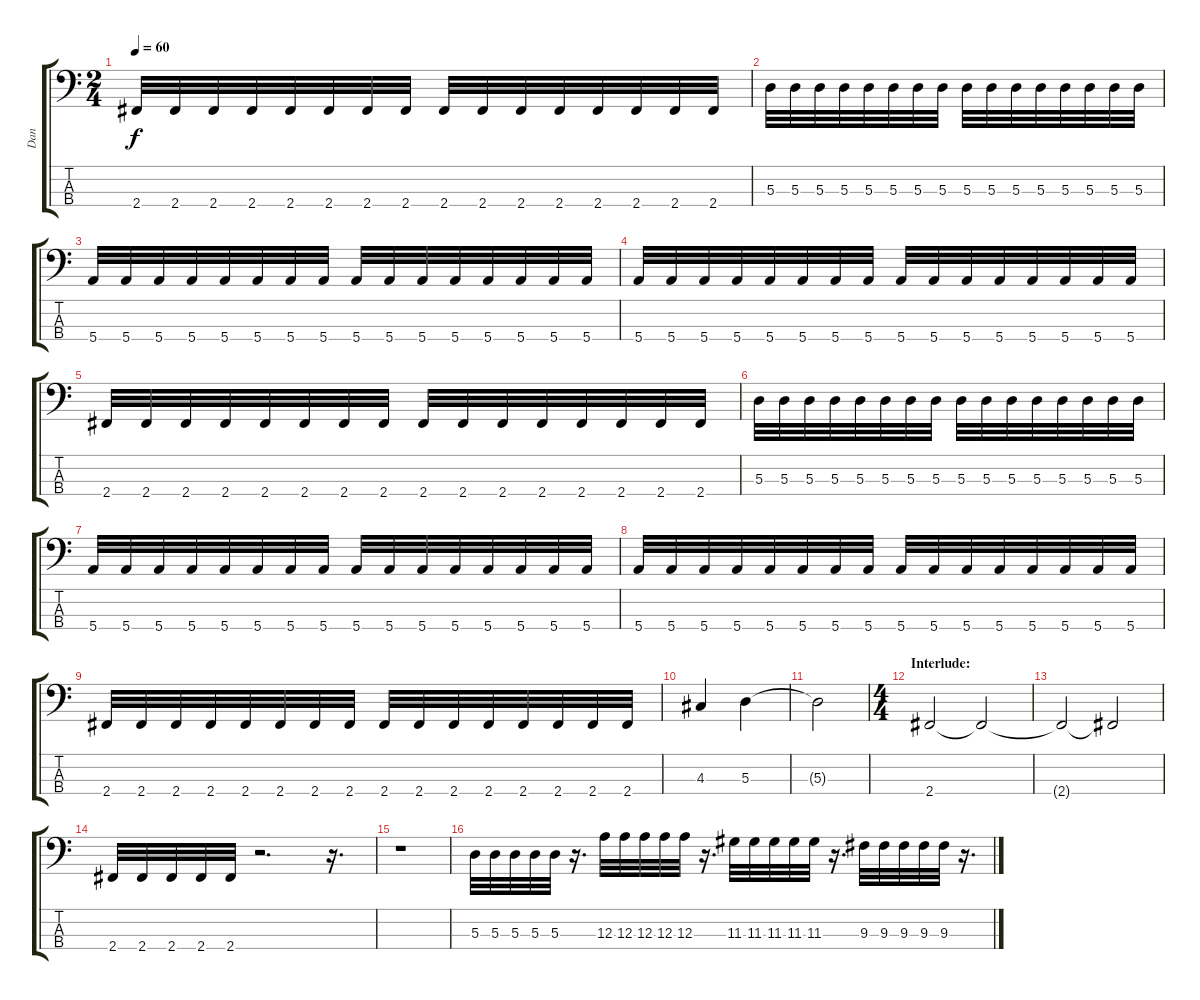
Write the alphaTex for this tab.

\track ("Dan" "Dan") {instrument electricbassfinger}
\staff {score tabs}
\tuning (G2 D2 A1 E1) {hide}
\ts (2 4)
\tempo 60
\clef f4
\ks c
2.4.32{dy f} 2.4.32 2.4.32 2.4.32 2.4.32 2.4.32 2.4.32 2.4.32 2.4.32 2.4.32 2.4.32 2.4.32 2.4.32 2.4.32 2.4.32 2.4.32 |
5.3.32 5.3.32 5.3.32 5.3.32 5.3.32 5.3.32 5.3.32 5.3.32 5.3.32 5.3.32 5.3.32 5.3.32 5.3.32 5.3.32 5.3.32 5.3.32 |
5.4.32 5.4.32 5.4.32 5.4.32 5.4.32 5.4.32 5.4.32 5.4.32 5.4.32 5.4.32 5.4.32 5.4.32 5.4.32 5.4.32 5.4.32 5.4.32 |
5.4.32 5.4.32 5.4.32 5.4.32 5.4.32 5.4.32 5.4.32 5.4.32 5.4.32 5.4.32 5.4.32 5.4.32 5.4.32 5.4.32 5.4.32 5.4.32 |
2.4.32 2.4.32 2.4.32 2.4.32 2.4.32 2.4.32 2.4.32 2.4.32 2.4.32 2.4.32 2.4.32 2.4.32 2.4.32 2.4.32 2.4.32 2.4.32 |
5.3.32 5.3.32 5.3.32 5.3.32 5.3.32 5.3.32 5.3.32 5.3.32 5.3.32 5.3.32 5.3.32 5.3.32 5.3.32 5.3.32 5.3.32 5.3.32 |
5.4.32 5.4.32 5.4.32 5.4.32 5.4.32 5.4.32 5.4.32 5.4.32 5.4.32 5.4.32 5.4.32 5.4.32 5.4.32 5.4.32 5.4.32 5.4.32 |
5.4.32 5.4.32 5.4.32 5.4.32 5.4.32 5.4.32 5.4.32 5.4.32 5.4.32 5.4.32 5.4.32 5.4.32 5.4.32 5.4.32 5.4.32 5.4.32 |
2.4.32 2.4.32 2.4.32 2.4.32 2.4.32 2.4.32 2.4.32 2.4.32 2.4.32 2.4.32 2.4.32 2.4.32 2.4.32 2.4.32 2.4.32 2.4.32 |
4.3.4 5.3.4 |
5.3{t}.2 |
\ts (4 4)
\section ("" "Interlude:")
2.4.2 2.4{t}.2 |
2.4{t}.2 2.4{t}.2 |
2.4.32 2.4.32 2.4.32 2.4.32 2.4.32 r.2{d} r.16{d} |
r.1 |
5.3.32 5.3.32 5.3.32 5.3.32 5.3.32 r.16{d} 12.3.32 12.3.32 12.3.32 12.3.32 12.3.32 r.16{d} 11.3.32 11.3.32 11.3.32 11.3.32 11.3.32 r.16{d} 9.3.32 9.3.32 9.3.32 9.3.32 9.3.32 r.16{d}
